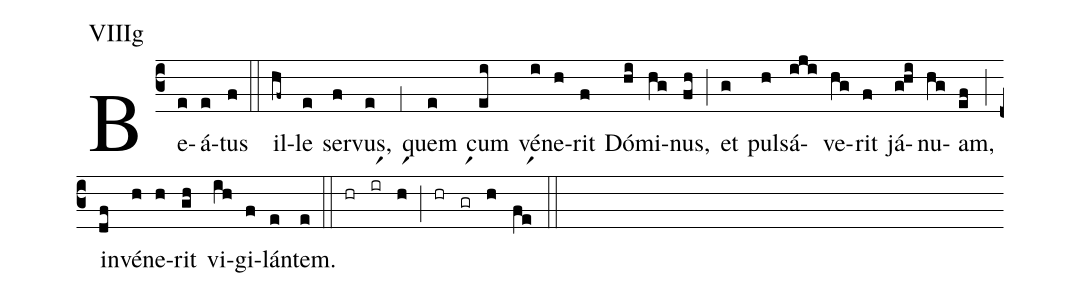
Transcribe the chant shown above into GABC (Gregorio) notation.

annotation: VIIIg;
%%
(c3) Be(e)á(e)tus(f) (::) il(hf~)le(e) ser(f)vus,(e) (;1) quem(e) cum(ei) vé(i)ne(h)rit(f) Dó(hi)mi(hg)nus,(fh) (;) et(g) pul(h)sá(iji)ve(hg)rit(f) já(g!hi)nu(hg)am,(ef) (;) in(df)vé(h)ne(h)rit(gh) vi(ih)gi(f)lán(e)tem.(e) (::) (hr)(irr1)(hr1)(;)(hr)(grr1)(h)(fer1)(::)
